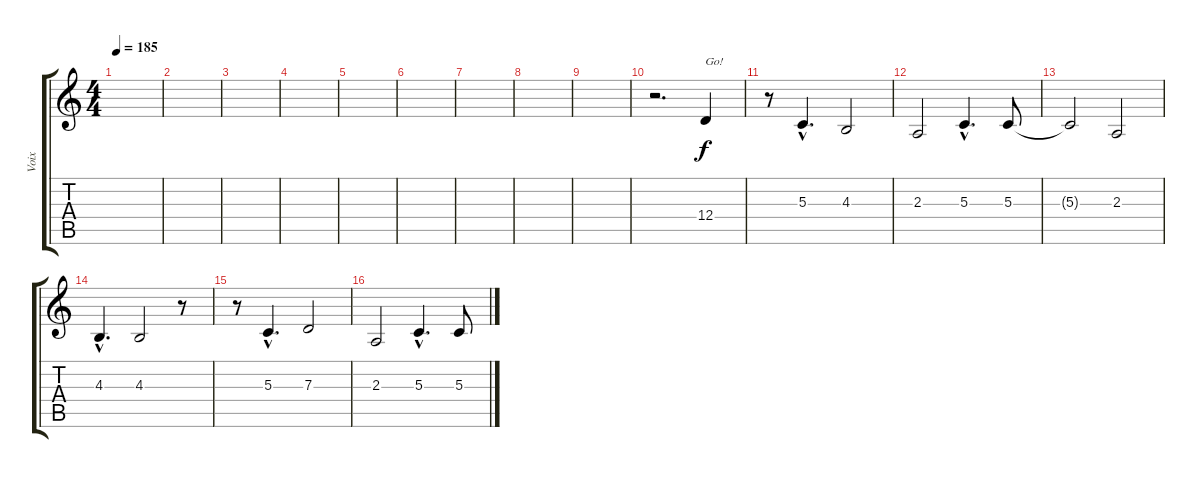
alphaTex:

\track ("Voix" "Voix") {instrument cello}
\staff {score tabs}
\tuning (E4 B3 G3 D3 A2 E2) {hide}
\ts (4 4)
\tempo 185
\clef g2
\ks c
|
|
|
|
|
|
|
|
|
r.2{d} 12.4.4{txt "Go!"} |
r.8 5.3{hac}.4{d} 4.3.2 |
2.3.2 5.3{hac}.4{d} 5.3.8 |
5.3{t}.2 2.3.2 |
4.3{hac}.4{d} 4.3.2 r.8 |
r.8 5.3{hac}.4{d} 7.3.2 |
2.3.2 5.3{hac}.4{d} 5.3.8
